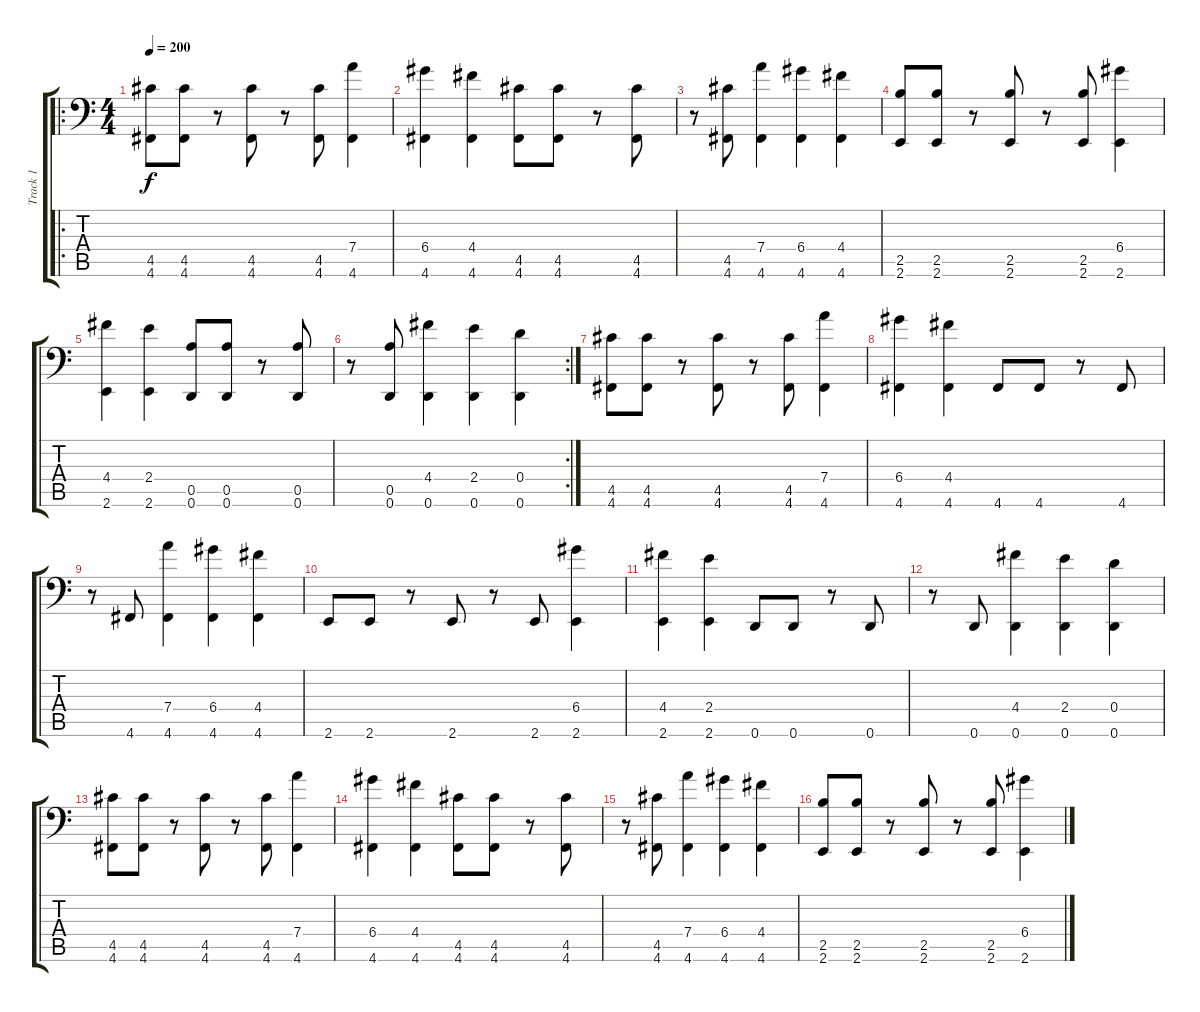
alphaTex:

\track ("Track 1" "Track 1") {instrument acousticguitarsteel}
\staff {score tabs}
\tuning (E4 B3 G3 D3 A2 D1) {hide}
\ro
\ts (4 4)
\tempo 200
\clef f4
\ks c
(4.5 4.6).8{dy f instrument acousticguitarsteel} (4.5 4.6).8 r.8 (4.5 4.6).8 r.8 (4.5 4.6).8 (7.4 4.6).4 |
(6.4 4.6).4 (4.4 4.6).4 (4.5 4.6).8 (4.5 4.6).8 r.8 (4.5 4.6).8 |
r.8 (4.5 4.6).8 (7.4 4.6).4 (6.4 4.6).4 (4.4 4.6).4 |
(2.5 2.6).8 (2.5 2.6).8 r.8 (2.5 2.6).8 r.8 (2.5 2.6).8 (6.4 2.6).4 |
(4.4 2.6).4 (2.4 2.6).4 (0.5 0.6).8 (0.5 0.6).8 r.8 (0.5 0.6).8 |
\rc 2
r.8 (0.5 0.6).8 (4.4 0.6).4 (2.4 0.6).4 (0.4 0.6).4 |
(4.5 4.6).8 (4.5 4.6).8 r.8 (4.5 4.6).8 r.8 (4.5 4.6).8 (7.4 4.6).4 |
(6.4 4.6).4 (4.4 4.6).4 4.6.8 4.6.8 r.8 4.6.8 |
r.8 4.6.8 (7.4 4.6).4 (6.4 4.6).4 (4.4 4.6).4 |
2.6.8 2.6.8 r.8 2.6.8 r.8 2.6.8 (6.4 2.6).4 |
(4.4 2.6).4 (2.4 2.6).4 0.6.8 0.6.8 r.8 0.6.8 |
r.8 0.6.8 (4.4 0.6).4 (2.4 0.6).4 (0.4 0.6).4 |
(4.5 4.6).8 (4.5 4.6).8 r.8 (4.5 4.6).8 r.8 (4.5 4.6).8 (7.4 4.6).4 |
(6.4 4.6).4 (4.4 4.6).4 (4.5 4.6).8 (4.5 4.6).8 r.8 (4.5 4.6).8 |
r.8 (4.5 4.6).8 (7.4 4.6).4 (6.4 4.6).4 (4.4 4.6).4 |
(2.5 2.6).8 (2.5 2.6).8 r.8 (2.5 2.6).8 r.8 (2.5 2.6).8 (6.4 2.6).4
